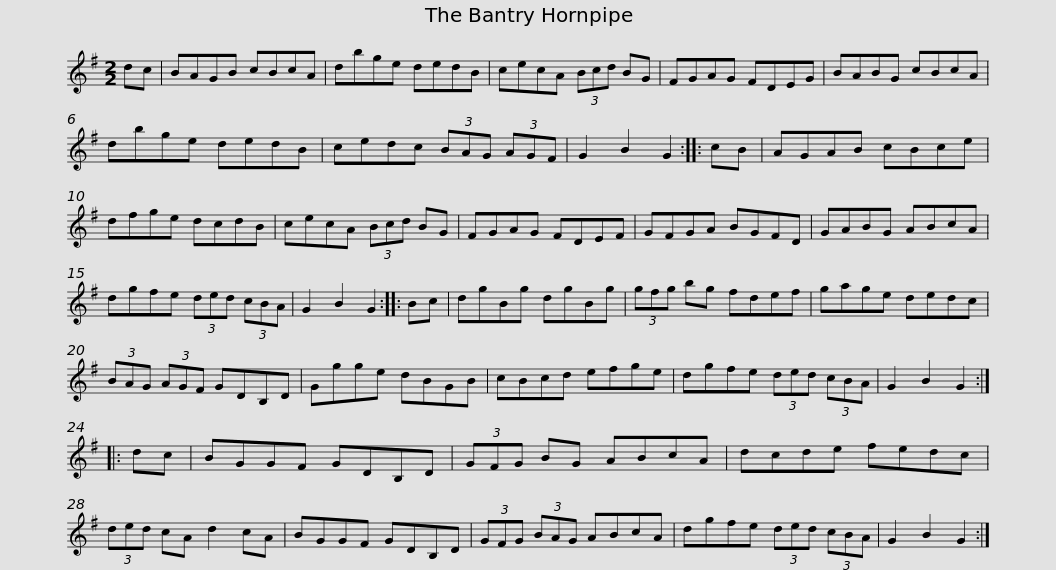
X:1
L:1/8
M:2/2
I:linebreak $
K:G
V:1 treble
V:1
 dc | BAGB cBcA | dbge dedB | cecA (3Bcd BG | FGAG FDEG | %5
 BABG cBcA |$ dbge dedB | cedc (3BAG (3AGF | G2 B2 G2 :: cB | %10
 AGAB cBce | dfge dcdB |$ cecA (3Bcd BG | FGAG FDEF | GFGA BGFD | %15
 GABG ABcA | dgfe (3ded (3cBA | G2 B2 G2 ::$ Bc | dgBg dgBg | %20
 (3gfg bg fdef | gage dedc | (3BAG (3AGF GDB,D |$ Ggge dBGB | cBcd efge | %25
 dgfe (3ded (3cBA | G2 B2 G2 :: dc | BGGF GDB,D |$ (3GFG BG ABcA | %30
 dcde fedc | (3ded cA d2 cA | BGGF GDB,D | (3GFG (3BAG ABcA |$ dgfe (3ded (3cBA | %35
 G2 B2 G2 :| %36
